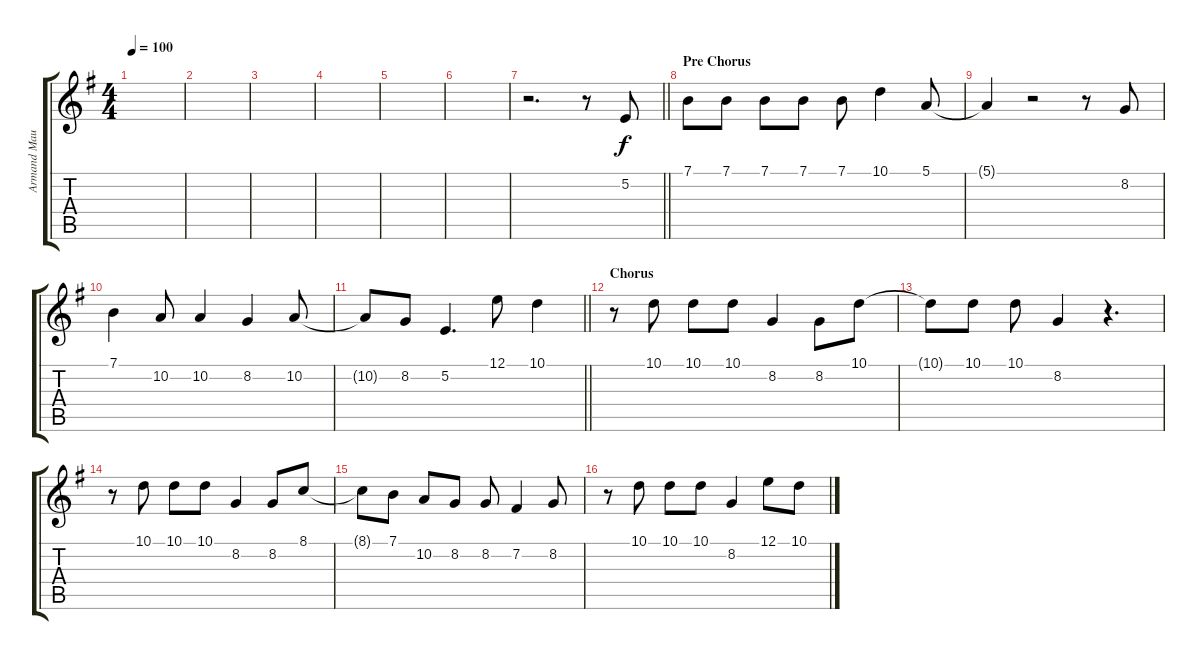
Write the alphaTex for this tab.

\track ("Armand Maulana" "Armand Mau") {instrument cello}
\staff {score tabs}
\tuning (E4 B3 G3 D3 A2 E2) {hide}
\ts (4 4)
\tempo 100
\clef g2
\ks g
|
|
|
|
|
|
\barLineRight lightlight
r.2{d} r.8 5.2.8 |
\section ("" "Pre Chorus")
7.1.8 7.1.8 7.1.8 7.1.8 7.1.8 10.1.4 5.1.8 |
5.1{t}.4 r.2 r.8 8.2.8 |
7.1.4 10.2.8 10.2.4 8.2.4 10.2.8 |
\barLineRight lightlight
10.2{t}.8 8.2.8 5.2.4{d} 12.1.8 10.1.4 |
\section ("" "Chorus")
r.8 10.1.8 10.1.8 10.1.8 8.2.4 8.2.8 10.1.8 |
10.1{t}.8 10.1.8 10.1.8 8.2.4 r.4{d} |
r.8 10.1.8 10.1.8 10.1.8 8.2.4 8.2.8 8.1.8 |
8.1{t}.8 7.1.8 10.2.8 8.2.8 8.2.8 7.2.4 8.2.8 |
r.8 10.1.8 10.1.8 10.1.8 8.2.4 12.1.8 10.1.8
